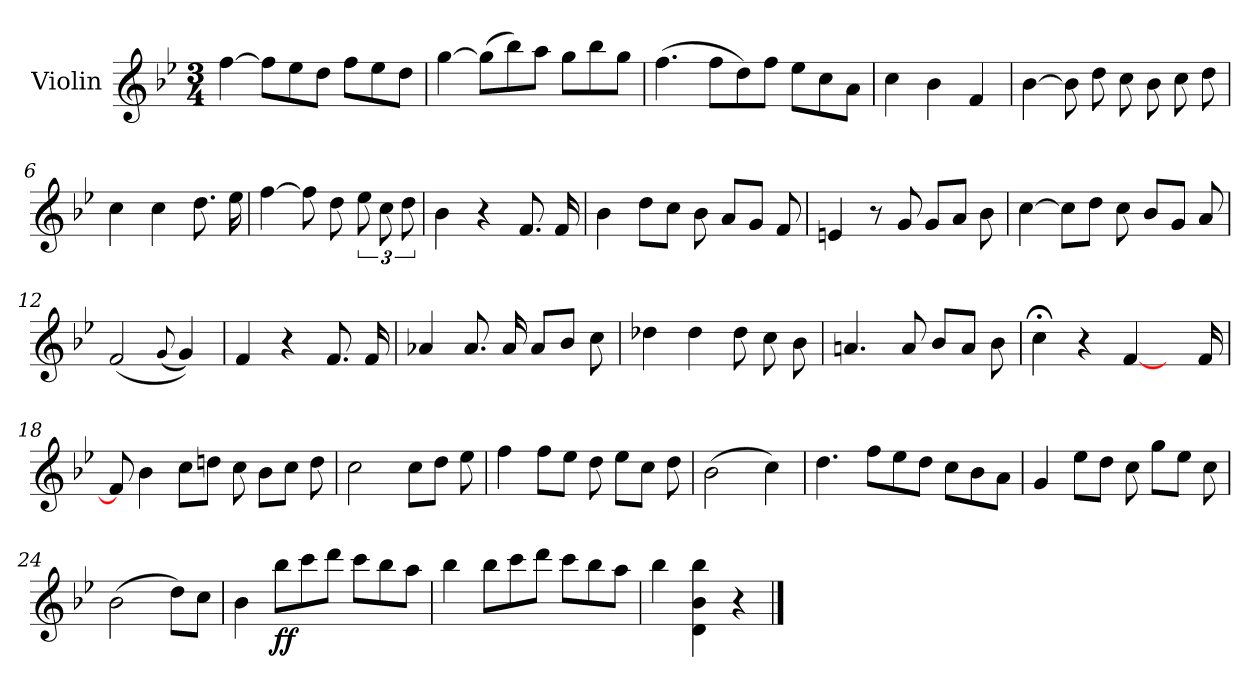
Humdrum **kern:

**kern	**dynam
*part1	*part1
*staff1	*staff1
*I"Violin	*
*I'Vln.	*
*clefG2	*
*k[b-e-]	*
*M3/4	*
=1	=1
[4ff\	.
8ff\L]	.
8ee-\	.
8dd\J	.
8ff\L	.
8ee-\	.
8dd\J	.
=2	=2
[4gg\	.
(>8gg\L]	.
8bb-\)	.
8aa\J	.
8gg\L	.
8bb-\	.
8gg\J	.
=3	=3
(>4.ff\	.
8ff\L	.
8dd\)	.
8ff\J	.
8ee-\L	.
8cc\	.
8a\J	.
=4	=4
4cc\	.
4b-\	.
4f/	.
=5	=5
[4b-\	.
8b-\]	.
8dd\	.
8cc\	.
8b-\	.
8cc\	.
8dd\	.
!!LO:LB:g=z
=6	=6
4cc\	.
4cc\	.
8.dd\	.
16ee-\	.
=7	=7
[4ff\	.
8ff\]	.
8dd\	.
12ee-\	.
12cc\	.
12dd\	.
=8	=8
4b-\	.
4r	.
8.f/	.
16f/	.
=9	=9
4b-\	.
8dd\L	.
8cc\J	.
8b-\	.
8a/L	.
8g/J	.
8f/	.
=10	=10
4en/	.
8r	.
8g/	.
8g/L	.
8a/J	.
8b-\	.
!!LO:LB:g=z
=11	=11
[4cc\	.
8cc\L]	.
8dd\J	.
8cc\	.
8b-/L	.
8g/J	.
8a/	.
=12	=12
(<2f/	.
(<8qqg/	.
4g/))	.
=13	=13
4f/	.
4r	.
8.f/	.
16f/	.
=14	=14
4a-X/	.
8.a-/	.
16a-/	.
8a-/L	.
8b-/J	.
8cc\	.
=15	=15
4dd-X\	.
4dd-\	.
8dd-\	.
8cc\	.
8b-\	.
!!LO:LB:g=z
=16	=16
4.an/	.
8a/	.
8b-/L	.
8a/J	.
8b-\	.
=17	=17
4cc;<\	.
4r	.
[4f/	.
8ryy	.
16f/	.
=18	=18
8f/]	.
4b-\	.
8cc\L	.
8ddn\J	.
8cc\	.
8b-\L	.
8cc\J	.
8dd\	.
=19	=19
2cc\	.
8cc\L	.
8dd\J	.
8ee-\	.
=20	=20
4ff\	.
8ff\L	.
8ee-\J	.
8dd\	.
8ee-\L	.
8cc\J	.
8dd\	.
!!LO:LB:g=z
=21	=21
(>2b-\	.
4cc\)	.
=22	=22
4.dd\	.
8ff\L	.
8ee-\	.
8dd\J	.
8cc\L	.
8b-\	.
8a\J	.
=23	=23
4g/	.
8ee-\L	.
8dd\J	.
8cc\	.
8gg\L	.
8ee-\J	.
8cc\	.
=24	=24
(>2b-\	.
8dd\L)	.
8cc\J	.
=25	=25
4b-\	.
!	!LO:DY:b
8bb-\L	ff
8ccc\	.
8ddd\J	.
8ccc\L	.
8bb-\	.
8aa\J	.
=26	=26
4bb-\	.
8bb-\L	.
8ccc\	.
8ddd\J	.
8ccc\L	.
8bb-\	.
8aa\J	.
!!LO:LB:g=z
=27	=27
4bb-\	.
4d\ 4b-\ 4bb-\	.
4r	.
==	==
*-	*-
